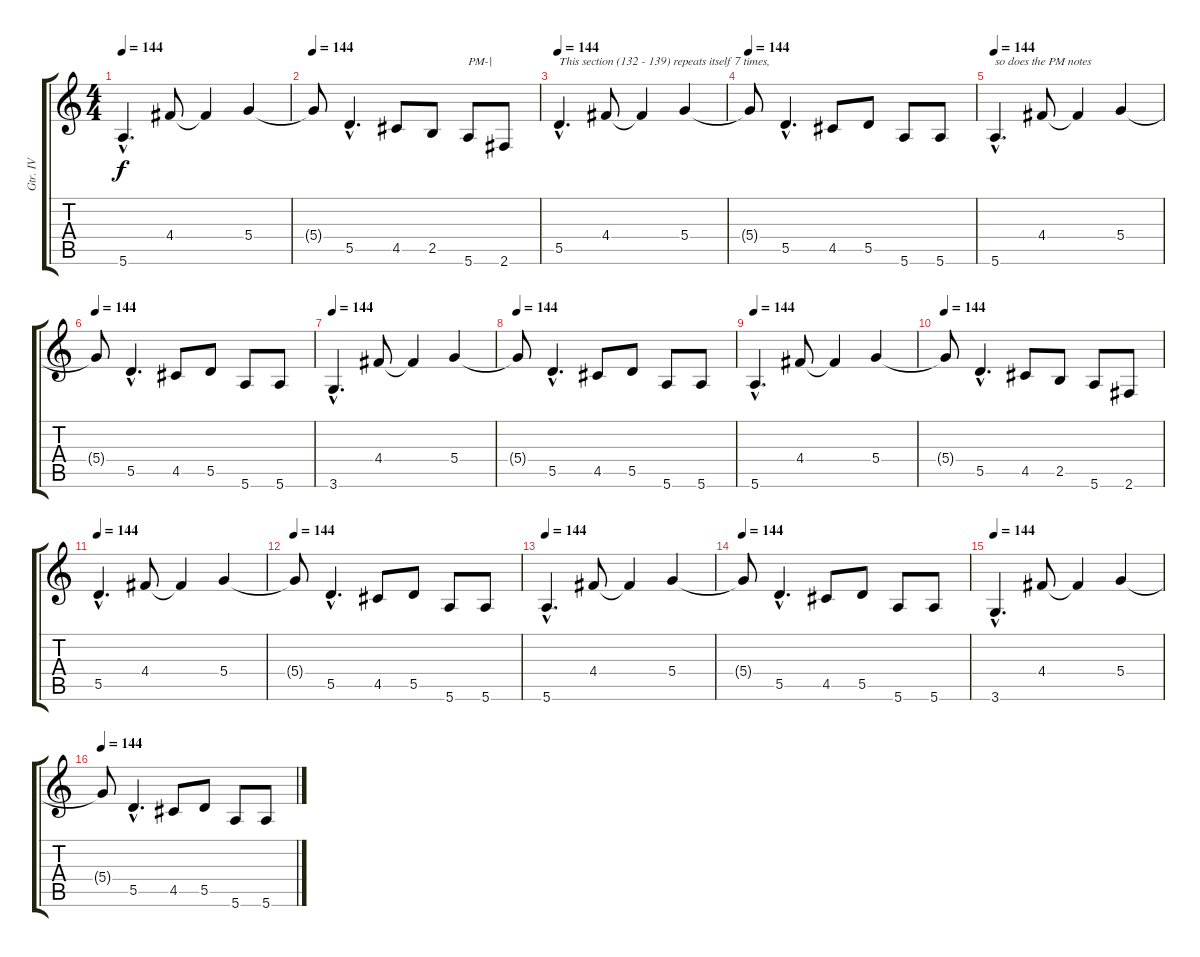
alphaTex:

\track ("Gtr. IV" "Gtr. IV") {instrument distortionguitar}
\staff {score tabs}
\tuning (E4 B3 G3 D3 A2 E2) {hide}
\ts (4 4)
\tempo 144
\clef g2
\ks c
5.6{hac}.4{d dy f} 4.4.8 4.4{t}.4 5.4.4 |
\tempo 144
5.4{t}.8 5.5{hac}.4{d} 4.5.8 2.5.8 5.6.8{txt "PM-|"} 2.6.8 |
\tempo 144
5.5{hac}.4{d txt "This section (132 - 139) repeats itself 7 times, "} 4.4.8 4.4{t}.4 5.4.4 |
\tempo 144
5.4{t}.8 5.5{hac}.4{d} 4.5.8 5.5.8 5.6.8 5.6.8 |
\tempo 144
5.6{hac}.4{d txt "so does the PM notes"} 4.4.8 4.4{t}.4 5.4.4 |
\tempo 144
5.4{t}.8 5.5{hac}.4{d} 4.5.8 5.5.8 5.6.8 5.6.8 |
\tempo 144
3.6{hac}.4{d} 4.4.8 4.4{t}.4 5.4.4 |
\tempo 144
5.4{t}.8 5.5{hac}.4{d} 4.5.8 5.5.8 5.6.8 5.6.8 |
\tempo 144
5.6{hac}.4{d} 4.4.8 4.4{t}.4 5.4.4 |
\tempo 144
5.4{t}.8 5.5{hac}.4{d} 4.5.8 2.5.8 5.6.8 2.6.8 |
\tempo 144
5.5{hac}.4{d} 4.4.8 4.4{t}.4 5.4.4 |
\tempo 144
5.4{t}.8 5.5{hac}.4{d} 4.5.8 5.5.8 5.6.8 5.6.8 |
\tempo 144
5.6{hac}.4{d} 4.4.8 4.4{t}.4 5.4.4 |
\tempo 144
5.4{t}.8 5.5{hac}.4{d} 4.5.8 5.5.8 5.6.8 5.6.8 |
\tempo 144
3.6{hac}.4{d} 4.4.8 4.4{t}.4 5.4.4 |
\tempo 144
5.4{t}.8 5.5{hac}.4{d} 4.5.8 5.5.8 5.6.8 5.6.8
